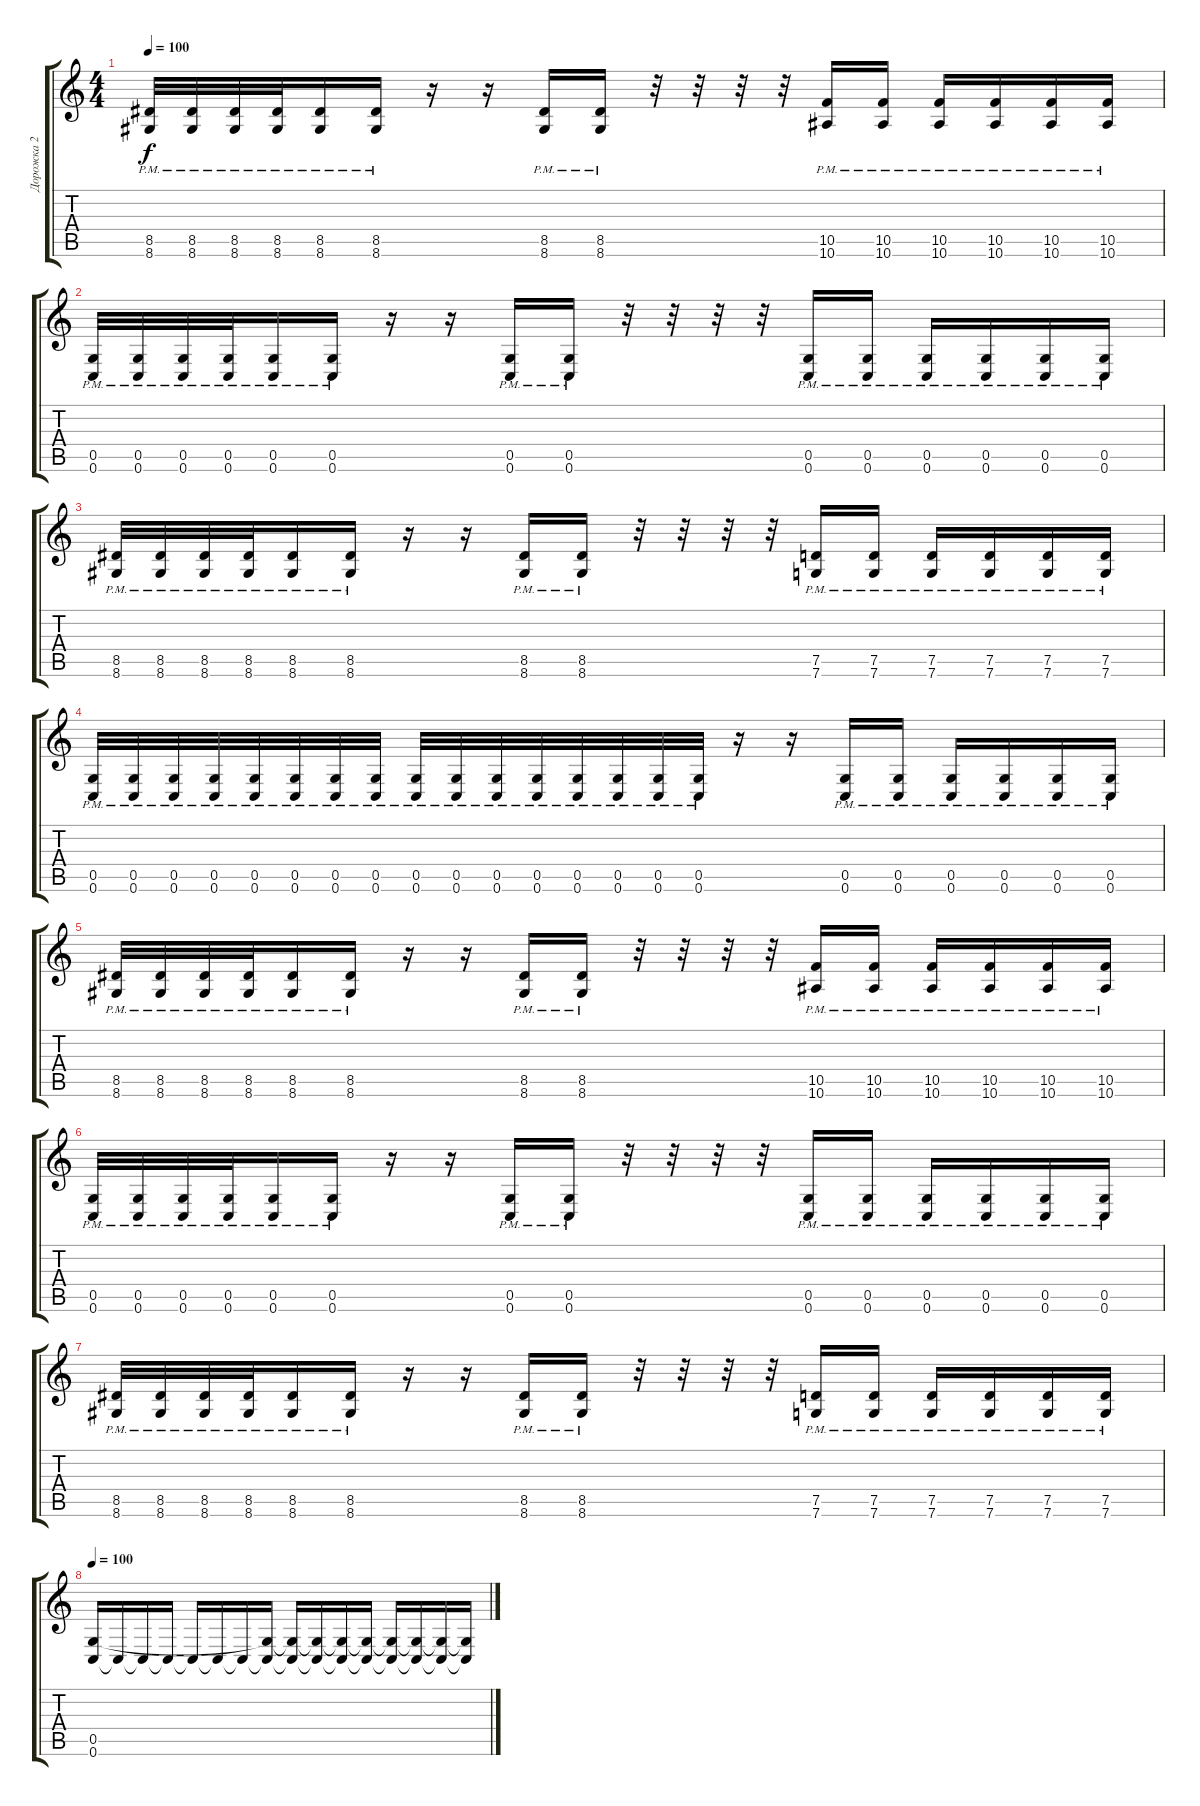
\track ("Дорожка 2" "Дорожка 2") {instrument distortionguitar}
\staff {score tabs}
\tuning (D4 A3 F3 C3 G2 C2) {hide}
\ts (4 4)
\tempo 100
\clef g2
\ks c
(8.5{pm} 8.6{pm}).32{dy f} (8.5{pm} 8.6{pm}).32 (8.5{pm} 8.6{pm}).32 (8.5{pm} 8.6{pm}).32 (8.5{pm} 8.6{pm}).16 (8.5{pm} 8.6{pm}).16 r.16 r.16 (8.5{pm} 8.6{pm}).16 (8.5{pm} 8.6{pm}).16 r.32 r.32 r.32 r.32 (10.5{pm} 10.6{pm}).16 (10.5{pm} 10.6{pm}).16 (10.5{pm} 10.6{pm}).16 (10.5{pm} 10.6{pm}).16 (10.5{pm} 10.6{pm}).16 (10.5{pm} 10.6{pm}).16 |
(0.5{pm} 0.6{pm}).32 (0.5{pm} 0.6{pm}).32 (0.5{pm} 0.6{pm}).32 (0.5{pm} 0.6{pm}).32 (0.5{pm} 0.6{pm}).16 (0.5{pm} 0.6{pm}).16 r.16 r.16 (0.5{pm} 0.6{pm}).16 (0.5{pm} 0.6{pm}).16 r.32 r.32 r.32 r.32 (0.5{pm} 0.6{pm}).16 (0.5{pm} 0.6{pm}).16 (0.5{pm} 0.6{pm}).16 (0.5{pm} 0.6{pm}).16 (0.5{pm} 0.6{pm}).16 (0.5{pm} 0.6{pm}).16 |
(8.5{pm} 8.6{pm}).32 (8.5{pm} 8.6{pm}).32 (8.5{pm} 8.6{pm}).32 (8.5{pm} 8.6{pm}).32 (8.5{pm} 8.6{pm}).16 (8.5{pm} 8.6{pm}).16 r.16 r.16 (8.5{pm} 8.6{pm}).16 (8.5{pm} 8.6{pm}).16 r.32 r.32 r.32 r.32 (7.5{pm} 7.6{pm}).16 (7.5{pm} 7.6{pm}).16 (7.5{pm} 7.6{pm}).16 (7.5{pm} 7.6{pm}).16 (7.5{pm} 7.6{pm}).16 (7.5{pm} 7.6{pm}).16 |
(0.5{pm} 0.6{pm}).32 (0.5{pm} 0.6{pm}).32 (0.5{pm} 0.6{pm}).32 (0.5{pm} 0.6{pm}).32 (0.5{pm} 0.6{pm}).32 (0.5{pm} 0.6{pm}).32 (0.5{pm} 0.6{pm}).32 (0.5{pm} 0.6{pm}).32 (0.5{pm} 0.6{pm}).32 (0.5{pm} 0.6{pm}).32 (0.5{pm} 0.6{pm}).32 (0.5{pm} 0.6{pm}).32 (0.5{pm} 0.6{pm}).32 (0.5{pm} 0.6{pm}).32 (0.5{pm} 0.6{pm}).32 (0.5{pm} 0.6{pm}).32 r.16 r.16 (0.5{pm} 0.6{pm}).16 (0.5{pm} 0.6{pm}).16 (0.5{pm} 0.6{pm}).16 (0.5{pm} 0.6{pm}).16 (0.5{pm} 0.6{pm}).16 (0.5{pm} 0.6{pm}).16 |
(8.5{pm} 8.6{pm}).32 (8.5{pm} 8.6{pm}).32 (8.5{pm} 8.6{pm}).32 (8.5{pm} 8.6{pm}).32 (8.5{pm} 8.6{pm}).16 (8.5{pm} 8.6{pm}).16 r.16 r.16 (8.5{pm} 8.6{pm}).16 (8.5{pm} 8.6{pm}).16 r.32 r.32 r.32 r.32 (10.5{pm} 10.6{pm}).16 (10.5{pm} 10.6{pm}).16 (10.5{pm} 10.6{pm}).16 (10.5{pm} 10.6{pm}).16 (10.5{pm} 10.6{pm}).16 (10.5{pm} 10.6{pm}).16 |
(0.5{pm} 0.6{pm}).32 (0.5{pm} 0.6{pm}).32 (0.5{pm} 0.6{pm}).32 (0.5{pm} 0.6{pm}).32 (0.5{pm} 0.6{pm}).16 (0.5{pm} 0.6{pm}).16 r.16 r.16 (0.5{pm} 0.6{pm}).16 (0.5{pm} 0.6{pm}).16 r.32 r.32 r.32 r.32 (0.5{pm} 0.6{pm}).16 (0.5{pm} 0.6{pm}).16 (0.5{pm} 0.6{pm}).16 (0.5{pm} 0.6{pm}).16 (0.5{pm} 0.6{pm}).16 (0.5{pm} 0.6{pm}).16 |
(8.5{pm} 8.6{pm}).32 (8.5{pm} 8.6{pm}).32 (8.5{pm} 8.6{pm}).32 (8.5{pm} 8.6{pm}).32 (8.5{pm} 8.6{pm}).16 (8.5{pm} 8.6{pm}).16 r.16 r.16 (8.5{pm} 8.6{pm}).16 (8.5{pm} 8.6{pm}).16 r.32 r.32 r.32 r.32 (7.5{pm} 7.6{pm}).16 (7.5{pm} 7.6{pm}).16 (7.5{pm} 7.6{pm}).16 (7.5{pm} 7.6{pm}).16 (7.5{pm} 7.6{pm}).16 (7.5{pm} 7.6{pm}).16 |
\tempo 100
(0.5 0.6).16 0.6{t}.16 0.6{t}.16 0.6{t}.16 0.6{t}.16 0.6{t}.16 0.6{t}.16 (0.5{t} 0.6{t}).16 (0.5{t} 0.6{t}).16 (0.5{t} 0.6{t}).16 (0.5{t} 0.6{t}).16 (0.5{t} 0.6{t}).16 (0.5{t} 0.6{t}).16 (0.5{t} 0.6{t}).16 (0.5{t} 0.6{t}).16 (0.5{t} 0.6{t}).16
